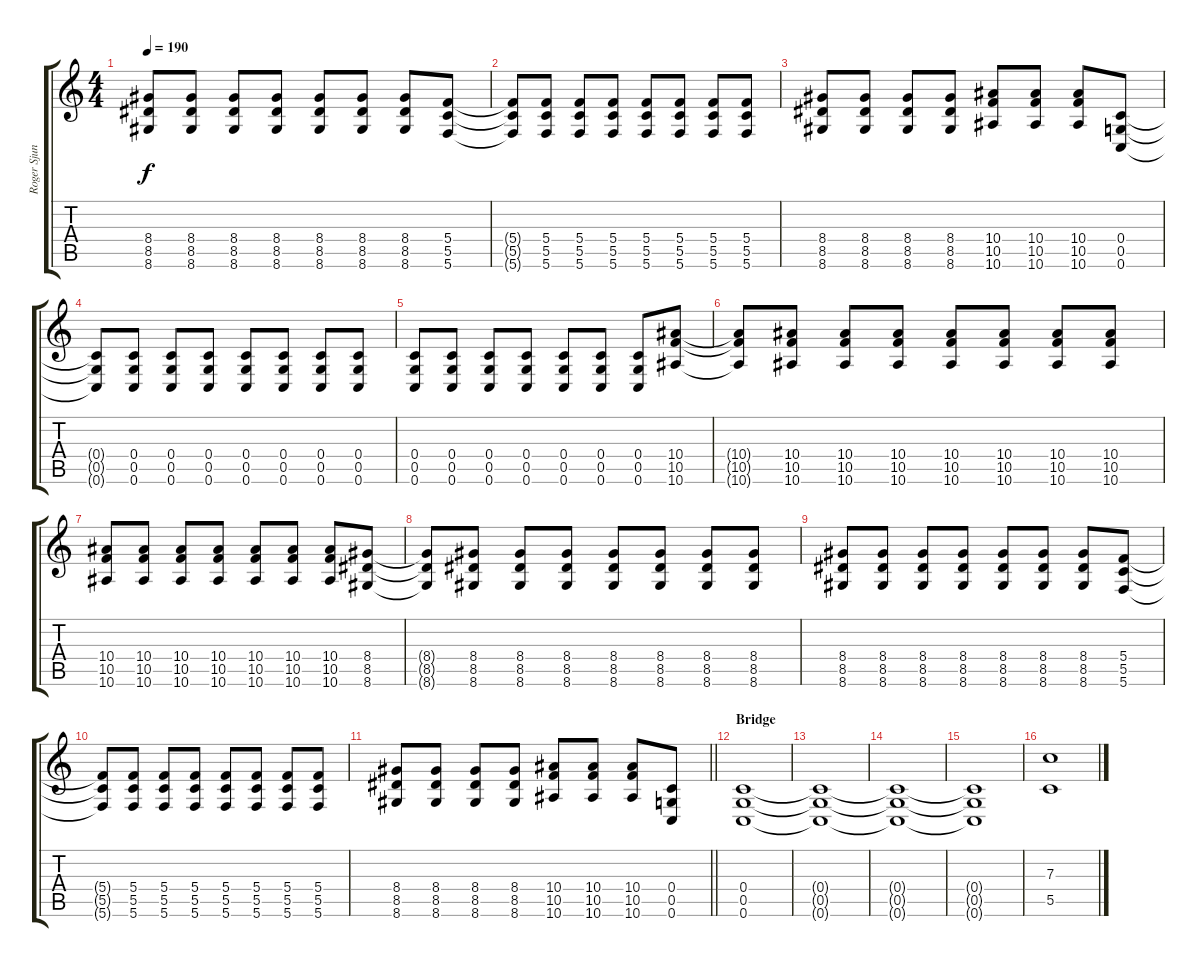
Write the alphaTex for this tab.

\track ("Roger Sjunnesson" "Roger Sjun") {instrument distortionguitar}
\staff {score tabs}
\tuning (D4 A3 F3 C3 G2 C2) {hide}
\ts (4 4)
\tempo 190
\clef g2
\ks c
(8.4 8.5 8.6).8{dy f} (8.4 8.5 8.6).8 (8.4 8.5 8.6).8 (8.4 8.5 8.6).8 (8.4 8.5 8.6).8 (8.4 8.5 8.6).8 (8.4 8.5 8.6).8 (5.4 5.5 5.6).8 |
(5.4{t} 5.5{t} 5.6{t}).8 (5.4 5.5 5.6).8 (5.4 5.5 5.6).8 (5.4 5.5 5.6).8 (5.4 5.5 5.6).8 (5.4 5.5 5.6).8 (5.4 5.5 5.6).8 (5.4 5.5 5.6).8 |
(8.4 8.5 8.6).8 (8.4 8.5 8.6).8 (8.4 8.5 8.6).8 (8.4 8.5 8.6).8 (10.4 10.5 10.6).8 (10.4 10.5 10.6).8 (10.4 10.5 10.6).8 (0.4 0.5 0.6).8 |
(0.4{t} 0.5{t} 0.6{t}).8 (0.4 0.5 0.6).8 (0.4 0.5 0.6).8 (0.4 0.5 0.6).8 (0.4 0.5 0.6).8 (0.4 0.5 0.6).8 (0.4 0.5 0.6).8 (0.4 0.5 0.6).8 |
(0.4 0.5 0.6).8 (0.4 0.5 0.6).8 (0.4 0.5 0.6).8 (0.4 0.5 0.6).8 (0.4 0.5 0.6).8 (0.4 0.5 0.6).8 (0.4 0.5 0.6).8 (10.4 10.5 10.6).8 |
(10.4{t} 10.5{t} 10.6{t}).8 (10.4 10.5 10.6).8 (10.4 10.5 10.6).8 (10.4 10.5 10.6).8 (10.4 10.5 10.6).8 (10.4 10.5 10.6).8 (10.4 10.5 10.6).8 (10.4 10.5 10.6).8 |
(10.4 10.5 10.6).8 (10.4 10.5 10.6).8 (10.4 10.5 10.6).8 (10.4 10.5 10.6).8 (10.4 10.5 10.6).8 (10.4 10.5 10.6).8 (10.4 10.5 10.6).8 (8.4 8.5 8.6).8 |
(8.4{t} 8.5{t} 8.6{t}).8 (8.4 8.5 8.6).8 (8.4 8.5 8.6).8 (8.4 8.5 8.6).8 (8.4 8.5 8.6).8 (8.4 8.5 8.6).8 (8.4 8.5 8.6).8 (8.4 8.5 8.6).8 |
(8.4 8.5 8.6).8 (8.4 8.5 8.6).8 (8.4 8.5 8.6).8 (8.4 8.5 8.6).8 (8.4 8.5 8.6).8 (8.4 8.5 8.6).8 (8.4 8.5 8.6).8 (5.4 5.5 5.6).8 |
(5.4{t} 5.5{t} 5.6{t}).8 (5.4 5.5 5.6).8 (5.4 5.5 5.6).8 (5.4 5.5 5.6).8 (5.4 5.5 5.6).8 (5.4 5.5 5.6).8 (5.4 5.5 5.6).8 (5.4 5.5 5.6).8 |
\barLineRight lightlight
(8.4 8.5 8.6).8 (8.4 8.5 8.6).8 (8.4 8.5 8.6).8 (8.4 8.5 8.6).8 (10.4 10.5 10.6).8 (10.4 10.5 10.6).8 (10.4 10.5 10.6).8 (0.4 0.5 0.6).8 |
\section ("" "Bridge")
(0.4 0.5 0.6).1 |
(0.4{t} 0.5{t} 0.6{t}).1 |
(0.4{t} 0.5{t} 0.6{t}).1 |
(0.4{t} 0.5{t} 0.6{t}).1 |
(7.3 5.5).1
